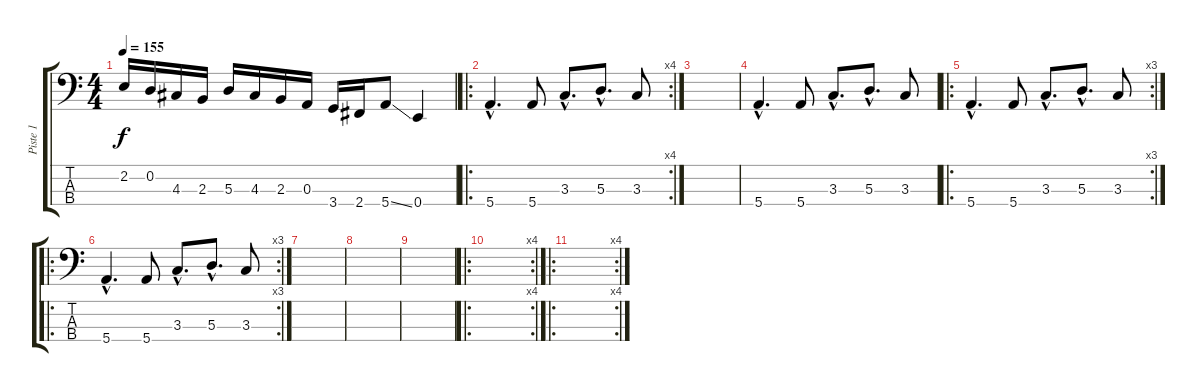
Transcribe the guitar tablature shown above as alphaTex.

\track ("Piste 1" "Piste 1") {instrument slapbass2}
\staff {score tabs}
\tuning (G2 D2 A1 E1) {hide}
\ts (4 4)
\tempo 155
\clef f4
\ks c
2.2.16{dy f} 0.2.16 4.3.16 2.3.16 5.3.16 4.3.16 2.3.16 0.3.16 3.4.16 2.4.16 5.4{ss}.8 0.4.4 |
\ro
\rc 4
5.4{hac}.4{d} 5.4.8 3.3{hac}.8{d} 5.3{hac}.8{d} 3.3.8 |
|
5.4{hac}.4{d} 5.4.8 3.3{hac}.8{d} 5.3{hac}.8{d} 3.3.8 |
\ro
\rc 3
5.4{hac}.4{d} 5.4.8 3.3{hac}.8{d} 5.3{hac}.8{d} 3.3.8 |
\ro
\rc 3
5.4{hac}.4{d} 5.4.8 3.3{hac}.8{d} 5.3{hac}.8{d} 3.3.8 |
|
|
|
\ro
\rc 4
|
\ro
\rc 4
